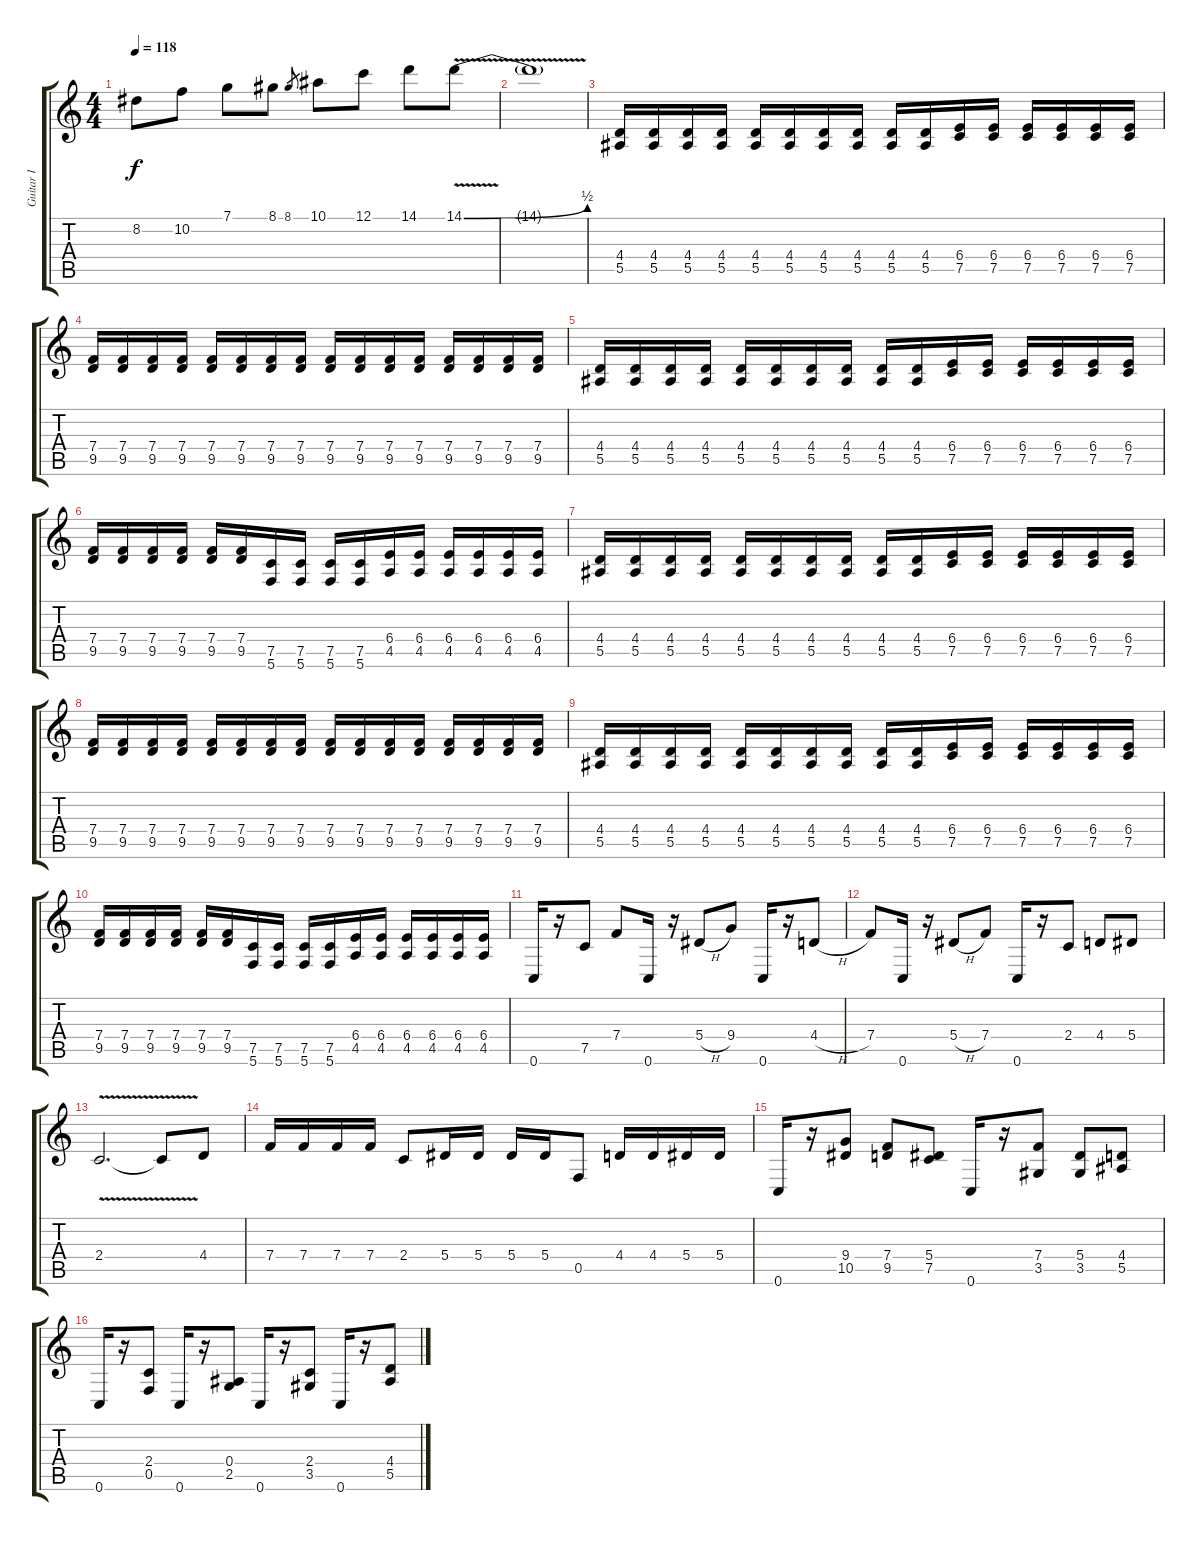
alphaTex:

\track ("Guitar I" "Guitar I") {instrument distortionguitar}
\staff {score tabs}
\tuning (C4 G3 Eb3 Bb2 F2 C2) {hide}
\ts (4 4)
\tempo 118
\clef g2
\ks c
8.2{t}.8{dy f} 10.2.8 7.1.8 8.1.8 8.1.8{gr} 10.1.8 12.1.8 14.1.8 14.1{be (bend 0 0 60 2) v}.8 |
14.1{t}.1 |
(4.4 5.5).16 (4.4 5.5).16 (4.4 5.5).16 (4.4 5.5).16 (4.4 5.5).16 (4.4 5.5).16 (4.4 5.5).16 (4.4 5.5).16 (4.4 5.5).16 (4.4 5.5).16 (6.4 7.5).16 (6.4 7.5).16 (6.4 7.5).16 (6.4 7.5).16 (6.4 7.5).16 (6.4 7.5).16 |
(7.4 9.5).16 (7.4 9.5).16 (7.4 9.5).16 (7.4 9.5).16 (7.4 9.5).16 (7.4 9.5).16 (7.4 9.5).16 (7.4 9.5).16 (7.4 9.5).16 (7.4 9.5).16 (7.4 9.5).16 (7.4 9.5).16 (7.4 9.5).16 (7.4 9.5).16 (7.4 9.5).16 (7.4 9.5).16 |
(4.4 5.5).16 (4.4 5.5).16 (4.4 5.5).16 (4.4 5.5).16 (4.4 5.5).16 (4.4 5.5).16 (4.4 5.5).16 (4.4 5.5).16 (4.4 5.5).16 (4.4 5.5).16 (6.4 7.5).16 (6.4 7.5).16 (6.4 7.5).16 (6.4 7.5).16 (6.4 7.5).16 (6.4 7.5).16 |
(7.4 9.5).16 (7.4 9.5).16 (7.4 9.5).16 (7.4 9.5).16 (7.4 9.5).16 (7.4 9.5).16 (7.5 5.6).16 (7.5 5.6).16 (7.5 5.6).16 (7.5 5.6).16 (6.4 4.5).16 (6.4 4.5).16 (6.4 4.5).16 (6.4 4.5).16 (6.4 4.5).16 (6.4 4.5).16 |
(4.4 5.5).16 (4.4 5.5).16 (4.4 5.5).16 (4.4 5.5).16 (4.4 5.5).16 (4.4 5.5).16 (4.4 5.5).16 (4.4 5.5).16 (4.4 5.5).16 (4.4 5.5).16 (6.4 7.5).16 (6.4 7.5).16 (6.4 7.5).16 (6.4 7.5).16 (6.4 7.5).16 (6.4 7.5).16 |
(7.4 9.5).16 (7.4 9.5).16 (7.4 9.5).16 (7.4 9.5).16 (7.4 9.5).16 (7.4 9.5).16 (7.4 9.5).16 (7.4 9.5).16 (7.4 9.5).16 (7.4 9.5).16 (7.4 9.5).16 (7.4 9.5).16 (7.4 9.5).16 (7.4 9.5).16 (7.4 9.5).16 (7.4 9.5).16 |
(4.4 5.5).16 (4.4 5.5).16 (4.4 5.5).16 (4.4 5.5).16 (4.4 5.5).16 (4.4 5.5).16 (4.4 5.5).16 (4.4 5.5).16 (4.4 5.5).16 (4.4 5.5).16 (6.4 7.5).16 (6.4 7.5).16 (6.4 7.5).16 (6.4 7.5).16 (6.4 7.5).16 (6.4 7.5).16 |
(7.4 9.5).16 (7.4 9.5).16 (7.4 9.5).16 (7.4 9.5).16 (7.4 9.5).16 (7.4 9.5).16 (7.5 5.6).16 (7.5 5.6).16 (7.5 5.6).16 (7.5 5.6).16 (6.4 4.5).16 (6.4 4.5).16 (6.4 4.5).16 (6.4 4.5).16 (6.4 4.5).16 (6.4 4.5).16 |
0.6.16 r.16 7.5.8 7.4.8 0.6.16 r.16 5.4{h}.8 9.4.8 0.6.16 r.16 4.4{h}.8 |
7.4.8 0.6.16 r.16 5.4{h}.8 7.4.8 0.6.16 r.16 2.4.8 4.4.8 5.4.8 |
2.4{v}.2{d} 2.4{t}.8 4.4.8 |
7.4.16 7.4.16 7.4.16 7.4.16 2.4.8 5.4.16 5.4.16 5.4.16 5.4.16 0.5.8 4.4.16 4.4.16 5.4.16 5.4.16 |
0.6.16 r.16 (9.4 10.5).8 (7.4 9.5).8 (5.4 7.5).8 0.6.16 r.16 (7.4 3.5).8 (5.4 3.5).8 (4.4 5.5).8 |
0.6.16 r.16 (2.4 0.5).8 0.6.16 r.16 (0.4 2.5).8 0.6.16 r.16 (2.4 3.5).8 0.6.16 r.16 (4.4 5.5).8
